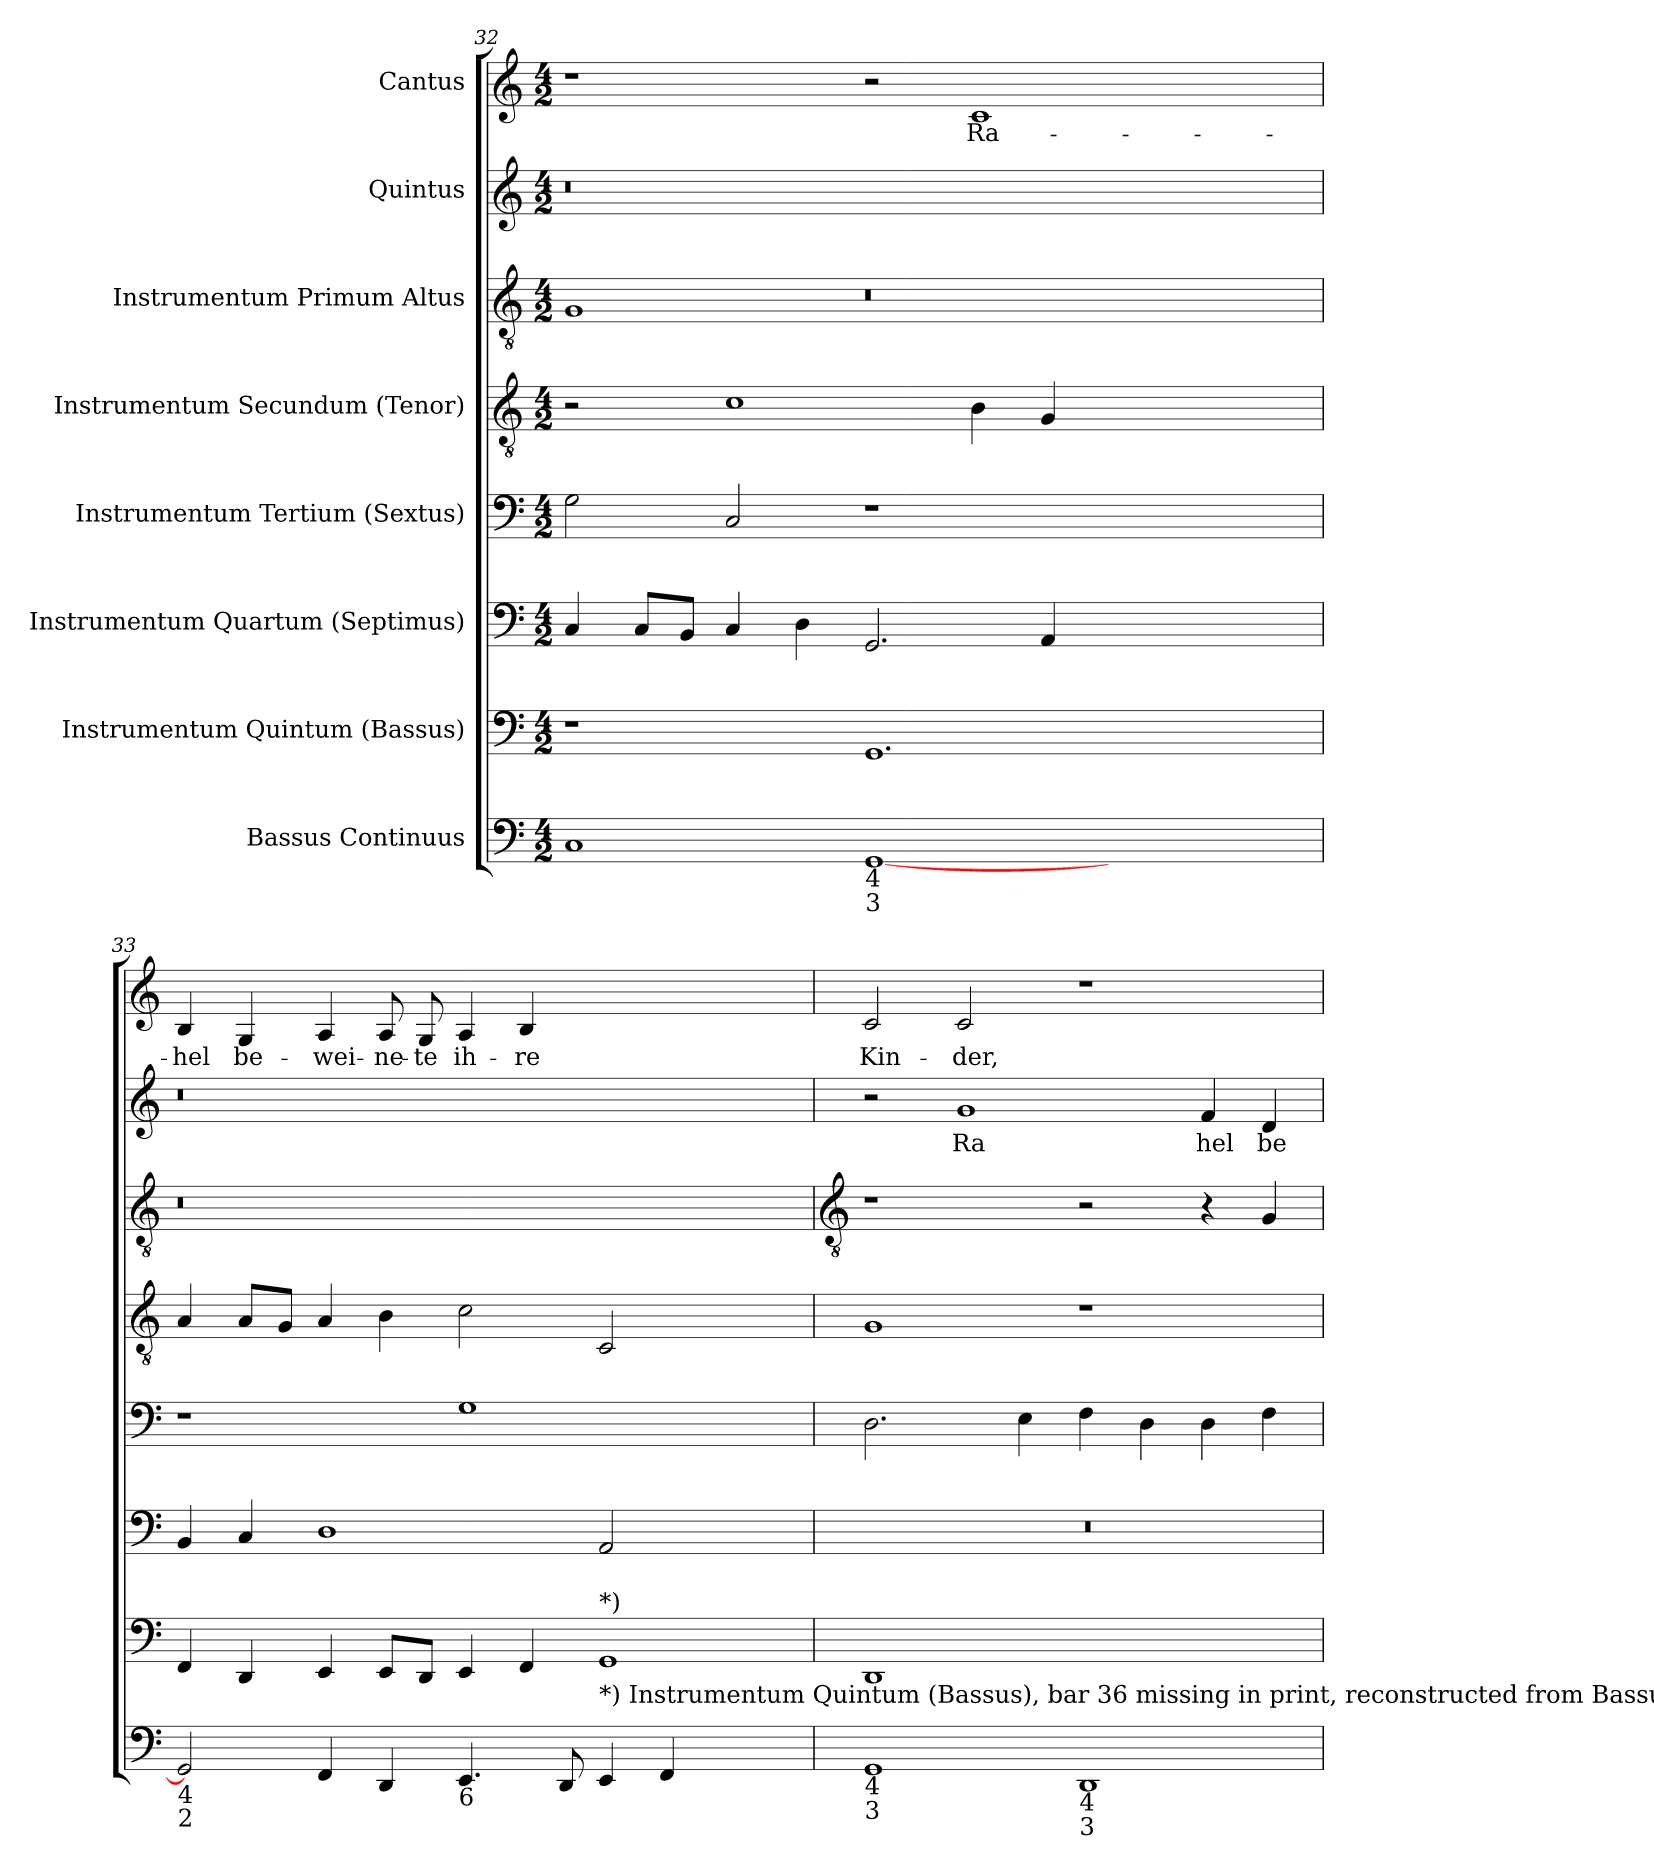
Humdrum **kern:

**kern	**kern	**kern	**kern	**kern	**kern	**kern	**text	**kern	**text
*part8	*part7	*part6	*part5	*part4	*part3	*part2	*part2	*part1	*part1
*staff8	*staff7	*staff6	*staff5	*staff4	*staff3	*staff2	*staff2	*staff1	*staff1
*I"Bassus Continuus	*I"Instrumentum Quintum (Bassus)	*I"Instrumentum Quartum (Septimus)	*I"Instrumentum Tertium (Sextus)	*I"Instrumentum Secundum (Tenor)	*I"Instrumentum Primum Altus	*I"Quintus	*	*I"Cantus	*
*clefF4	*clefF4	*clefF4	*clefF4	*clefGv2	*clefGv2	*clefG2	*	*clefG2	*
*k[]	*k[]	*k[]	*k[]	*k[]	*k[]	*k[]	*	*k[]	*
*C:	*C:	*C:	*C:	*C:	*C:	*C:	*	*C:	*
*M4/2	*M4/2	*M4/2	*M4/2	*M4/2	*M4/2	*M4/2	*	*M4/2	*
=32A	=32A	=32A	=32A	=32A	=32A	=32A	=32A	=32A	=32A
1C	1r	4C	2G	2r	1G	0r	.	1r	.
.	.	8CL	.	.	.	.	.	.	.
.	.	8BBJ	.	.	.	.	.	.	.
.	.	4C	2C	1c	.	.	.	.	.
.	.	4D	.	.	.	.	.	.	.
!LO:TX:b:t=4	!	!	!	!	!	!	!	!	!
!LO:TX:b:t=3	!	!	!	!	!	!	!	!	!
[1GG	1.GG	2.GG	1r	.	0r	.	.	2r	.
!	!	!	!	!	!	!	!	!	!LO:LY:b
.	.	.	.	4B	.	.	.	1c	Ra-
.	.	4AA	.	4G	.	.	.	.	.
1ryy	.	1ryy	1ryy	1ryy	.	1ryy	.	.	.
.	2ryy	.	.	.	.	.	.	2ryy	.
=33A	=33A	=33A	=33A	=33A	=33A	=33A	=33A	=33A	=33A
!LO:TX:b:t=4\n2	!	!	!	!	!	!	!	!	!
!	!	!	!	!	!	!	!	!	!LO:LY:b
2GG]	4FF	4BB	1r	4A	0r	0r	.	4B	-hel
!	!	!	!	!	!	!	!	!	!LO:LY:b
.	4DD	4C	.	8AL	.	.	.	4G	be-
.	.	.	.	8GJ	.	.	.	.	.
!	!	!	!	!	!	!	!	!	!LO:LY:b
4FF	4EE	1D	.	4A	.	.	.	4A	-wei-
!	!	!	!	!	!	!	!	!	!LO:LY:b
4DD	8EEL	.	.	4B	.	.	.	8A	-ne-
!	!	!	!	!	!	!	!	!	!LO:LY:b
.	8DDJ	.	.	.	.	.	.	8G	-te
!LO:TX:b:t=6	!	!	!	!	!	!	!	!	!
!	!	!	!	!	!	!	!	!	!LO:LY:b
4.EE	4EE	.	1G	2c	.	.	.	4A	ih-
!	!	!	!	!	!	!	!	!	!LO:LY:b
.	4FF	.	.	.	.	.	.	4B	-re
8DD	.	.	.	.	.	.	.	.	.
!	!LO:TX:a:t=*)	!	!	!	!	!	!	!	!
!	!LO:TX:b:t=*) Instrumentum Quintum (Bassus), bar 36 missing in print, reconstructed from Bassus Continuus part book	!	!	!	!	!	!	!	!
4EE	1GG	2AA	.	2C	.	.	.	1ryy	.
4FF	.	.	.	.	.	.	.	.	.
2ryy	.	2ryy	2ryy	2ryy	2ryy	2ryy	.	.	.
!!LO:LB:g=z
=34	=34	=34	=34	=34	=34	=34	=34	=34	=34
*	*	*	*	*	*clefGv2	*	*	*	*
!LO:TX:b:t=4	!	!	!	!	!	!	!	!	!
!LO:TX:b:t=3	!	!	!	!	!	!	!	!	!
!	!	!	!	!	!	!	!	!	!LO:LY:b
1GG	1DD	0r	2.D	1G	1r	2r	.	2c	Kin-
!	!	!	!	!	!	!	!LO:LY:b	!	!LO:LY:b
.	.	.	.	.	.	1g	Ra	2c	-der,
.	.	.	4E	.	.	.	.	.	.
!LO:TX:b:t=4	!	!	!	!	!	!	!	!	!
!LO:TX:b:t=3	!	!	!	!	!	!	!	!	!
1DD	1ryy	.	4F	1r	2r	.	.	1r	.
.	.	.	4D	.	.	.	.	.	.
!	!	!	!	!	!	!	!LO:LY:b	!	!
.	.	.	4D	.	4r	4f	hel	.	.
!	!	!	!	!	!	!	!LO:LY:b	!	!
.	.	.	4F	.	4G	4d	be-	.	.
=	=	=	=	=	=	=	=	=	=
*-	*-	*-	*-	*-	*-	*-	*-	*-	*-
